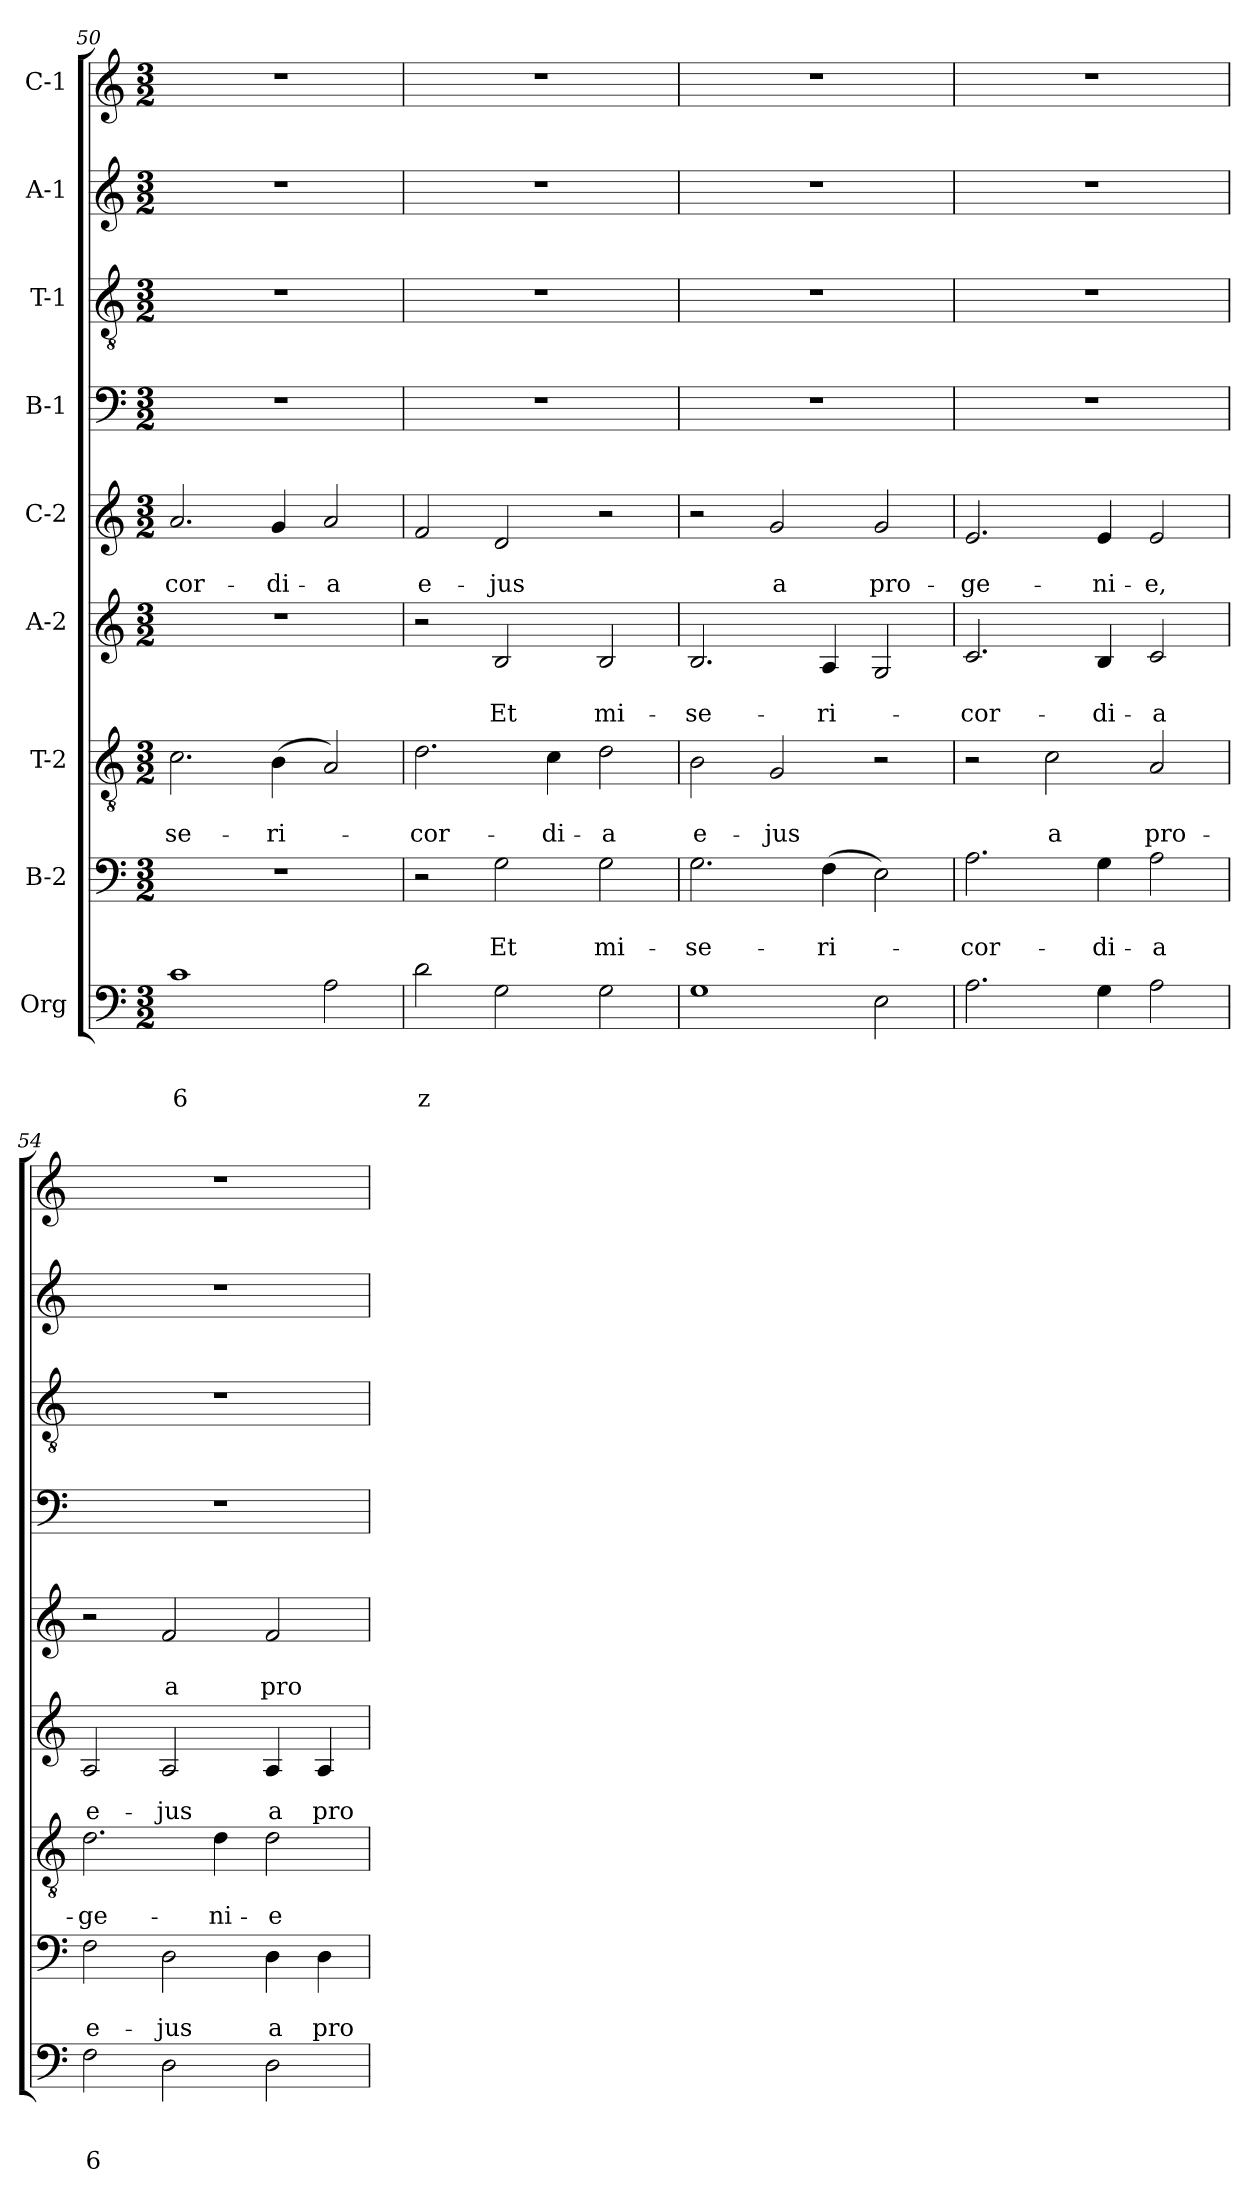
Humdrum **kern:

**kern	**text	**text	**text	**kern	**text	**text	**kern	**text	**text	**kern	**text	**text	**kern	**text	**text	**kern	**kern	**kern	**kern
*part9	*part9	*part9	*part9	*part8	*part8	*part8	*part7	*part7	*part7	*part6	*part6	*part6	*part5	*part5	*part5	*part4	*part3	*part2	*part1
*staff9	*staff9	*staff9	*staff9	*staff8	*staff8	*staff8	*staff7	*staff7	*staff7	*staff6	*staff6	*staff6	*staff5	*staff5	*staff5	*staff4	*staff3	*staff2	*staff1
*I"Org	*	*	*	*I"B-2	*	*	*I"T-2	*	*	*I"A-2	*	*	*I"C-2	*	*	*I"B-1	*I"T-1	*I"A-1	*I"C-1
!!LO:PB:g=z
*clefF4	*	*	*	*clefF4	*	*	*clefGv2	*	*	*clefG2	*	*	*clefG2	*	*	*clefF4	*clefGv2	*clefG2	*clefG2
*k[]	*	*	*	*k[]	*	*	*k[]	*	*	*k[]	*	*	*k[]	*	*	*k[]	*k[]	*k[]	*k[]
*C:	*	*	*	*C:	*	*	*C:	*	*	*C:	*	*	*C:	*	*	*C:	*C:	*C:	*C:
*M3/2	*	*	*	*M3/2	*	*	*M3/2	*	*	*M3/2	*	*	*M3/2	*	*	*M3/2	*M3/2	*M3/2	*M3/2
=50	=50	=50	=50	=50	=50	=50	=50	=50	=50	=50	=50	=50	=50	=50	=50	=50	=50	=50	=50
!	!	!	!LO:LY:b	!	!	!	!	!	!LO:LY:b	!	!	!	!	!	!LO:LY:b	!	!	!	!
1c	.	.	6	1.r	.	.	2.c\	.	-se-	1.r	.	.	2.a/	.	-cor-	1.r	1.r	1.r	1.r
!	!	!	!	!	!	!	!	!	!LO:LY:b	!	!	!	!	!	!LO:LY:b	!	!	!	!
.	.	.	.	.	.	.	(>4B\	.	-ri-	.	.	.	4g/	.	-di-	.	.	.	.
!	!	!	!	!	!	!	!	!	!	!	!	!	!	!	!LO:LY:b	!	!	!	!
2A\	.	.	.	.	.	.	2A/)	.	.	.	.	.	2a/	.	-a	.	.	.	.
=51	=51	=51	=51	=51	=51	=51	=51	=51	=51	=51	=51	=51	=51	=51	=51	=51	=51	=51	=51
!	!	!	!LO:LY:b	!	!	!	!	!	!LO:LY:b	!	!	!	!	!	!LO:LY:b	!	!	!	!
2d\	.	.	z	2r	.	.	2.d\	.	-cor-	2r	.	.	2f/	.	e-	1.r	1.r	1.r	1.r
!	!	!	!	!	!	!LO:LY:b	!	!	!	!	!	!LO:LY:b	!	!	!LO:LY:b	!	!	!	!
2G\	.	.	.	2G\	.	Et	.	.	.	2B/	.	Et	2d/	.	-jus	.	.	.	.
!	!	!	!	!	!	!	!	!	!LO:LY:b	!	!	!	!	!	!	!	!	!	!
.	.	.	.	.	.	.	4c\	.	-di-	.	.	.	.	.	.	.	.	.	.
!	!	!	!	!	!	!LO:LY:b	!	!	!LO:LY:b	!	!	!LO:LY:b	!	!	!	!	!	!	!
2G\	.	.	.	2G\	.	mi-	2d\	.	-a	2B/	.	mi-	2r	.	.	.	.	.	.
=52	=52	=52	=52	=52	=52	=52	=52	=52	=52	=52	=52	=52	=52	=52	=52	=52	=52	=52	=52
!	!	!	!	!	!	!LO:LY:b	!	!	!LO:LY:b	!	!	!LO:LY:b	!	!	!	!	!	!	!
1G	.	.	.	2.G\	.	-se-	2B\	.	e-	2.B/	.	-se-	2r	.	.	1.r	1.r	1.r	1.r
!	!	!	!	!	!	!	!	!	!LO:LY:b	!	!	!	!	!	!LO:LY:b	!	!	!	!
.	.	.	.	.	.	.	2G/	.	-jus	.	.	.	2g/	.	a	.	.	.	.
!	!	!	!	!	!	!LO:LY:b	!	!	!	!	!	!LO:LY:b	!	!	!	!	!	!	!
.	.	.	.	(>4F\	.	-ri-	.	.	.	4A/	.	-ri-	.	.	.	.	.	.	.
!	!	!	!	!	!	!	!	!	!	!	!	!	!	!	!LO:LY:b	!	!	!	!
2E\	.	.	.	2E\)	.	.	2r	.	.	2G/	.	.	2g/	.	pro-	.	.	.	.
=53	=53	=53	=53	=53	=53	=53	=53	=53	=53	=53	=53	=53	=53	=53	=53	=53	=53	=53	=53
!	!	!	!	!	!	!LO:LY:b	!	!	!	!	!	!LO:LY:b	!	!	!LO:LY:b	!	!	!	!
2.A\	.	.	.	2.A\	.	-cor-	2r	.	.	2.c/	.	-cor-	2.e/	.	-ge-	1.r	1.r	1.r	1.r
!	!	!	!	!	!	!	!	!	!LO:LY:b	!	!	!	!	!	!	!	!	!	!
.	.	.	.	.	.	.	2c\	.	a	.	.	.	.	.	.	.	.	.	.
!	!	!	!	!	!	!LO:LY:b	!	!	!	!	!	!LO:LY:b	!	!	!LO:LY:b	!	!	!	!
4G\	.	.	.	4G\	.	-di-	.	.	.	4B/	.	-di-	4e/	.	-ni-	.	.	.	.
!	!	!	!	!	!	!LO:LY:b	!	!	!LO:LY:b	!	!	!LO:LY:b	!	!	!LO:LY:b	!	!	!	!
2A\	.	.	.	2A\	.	-a	2A/	.	pro-	2c/	.	-a	2e/	.	-e,	.	.	.	.
=54	=54	=54	=54	=54	=54	=54	=54	=54	=54	=54	=54	=54	=54	=54	=54	=54	=54	=54	=54
!	!	!	!LO:LY:b	!	!	!LO:LY:b	!	!	!LO:LY:b	!	!	!LO:LY:b	!	!	!	!	!	!	!
2F\	.	.	6	2F\	.	e-	2.d\	.	-ge-	2A/	.	e-	2r	.	.	1.r	1.r	1.r	1.r
!	!	!	!	!	!	!LO:LY:b	!	!	!	!	!	!LO:LY:b	!	!	!LO:LY:b	!	!	!	!
2D\	.	.	.	2D\	.	-jus	.	.	.	2A/	.	-jus	2f/	.	a	.	.	.	.
!	!	!	!	!	!	!	!	!	!LO:LY:b	!	!	!	!	!	!	!	!	!	!
.	.	.	.	.	.	.	4d\	.	-ni-	.	.	.	.	.	.	.	.	.	.
!	!	!	!	!	!	!LO:LY:b	!	!	!LO:LY:b	!	!	!LO:LY:b	!	!	!LO:LY:b	!	!	!	!
2D\	.	.	.	4D\	.	a	2d\	.	-e	4A/	.	a	2f/	.	pro-	.	.	.	.
!	!	!	!	!	!	!LO:LY:b	!	!	!	!	!	!LO:LY:b	!	!	!	!	!	!	!
.	.	.	.	4D\	.	pro-	.	.	.	4A/	.	pro-	.	.	.	.	.	.	.
=	=	=	=	=	=	=	=	=	=	=	=	=	=	=	=	=	=	=	=
*-	*-	*-	*-	*-	*-	*-	*-	*-	*-	*-	*-	*-	*-	*-	*-	*-	*-	*-	*-
